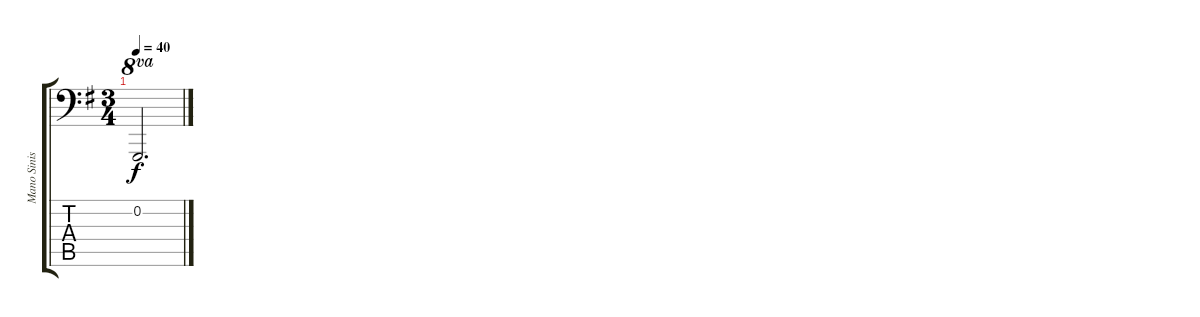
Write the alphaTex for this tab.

\track ("Mano Sinistra" "Mano Sinis") {instrument harpsichord}
\staff {score tabs}
\tuning (C3 G2 D2 A1 E1 B0) {hide}
\ts (3 4)
\tempo 40
\clef f4
\ks g
0.2{t}.2{d ot 8va dy f}
